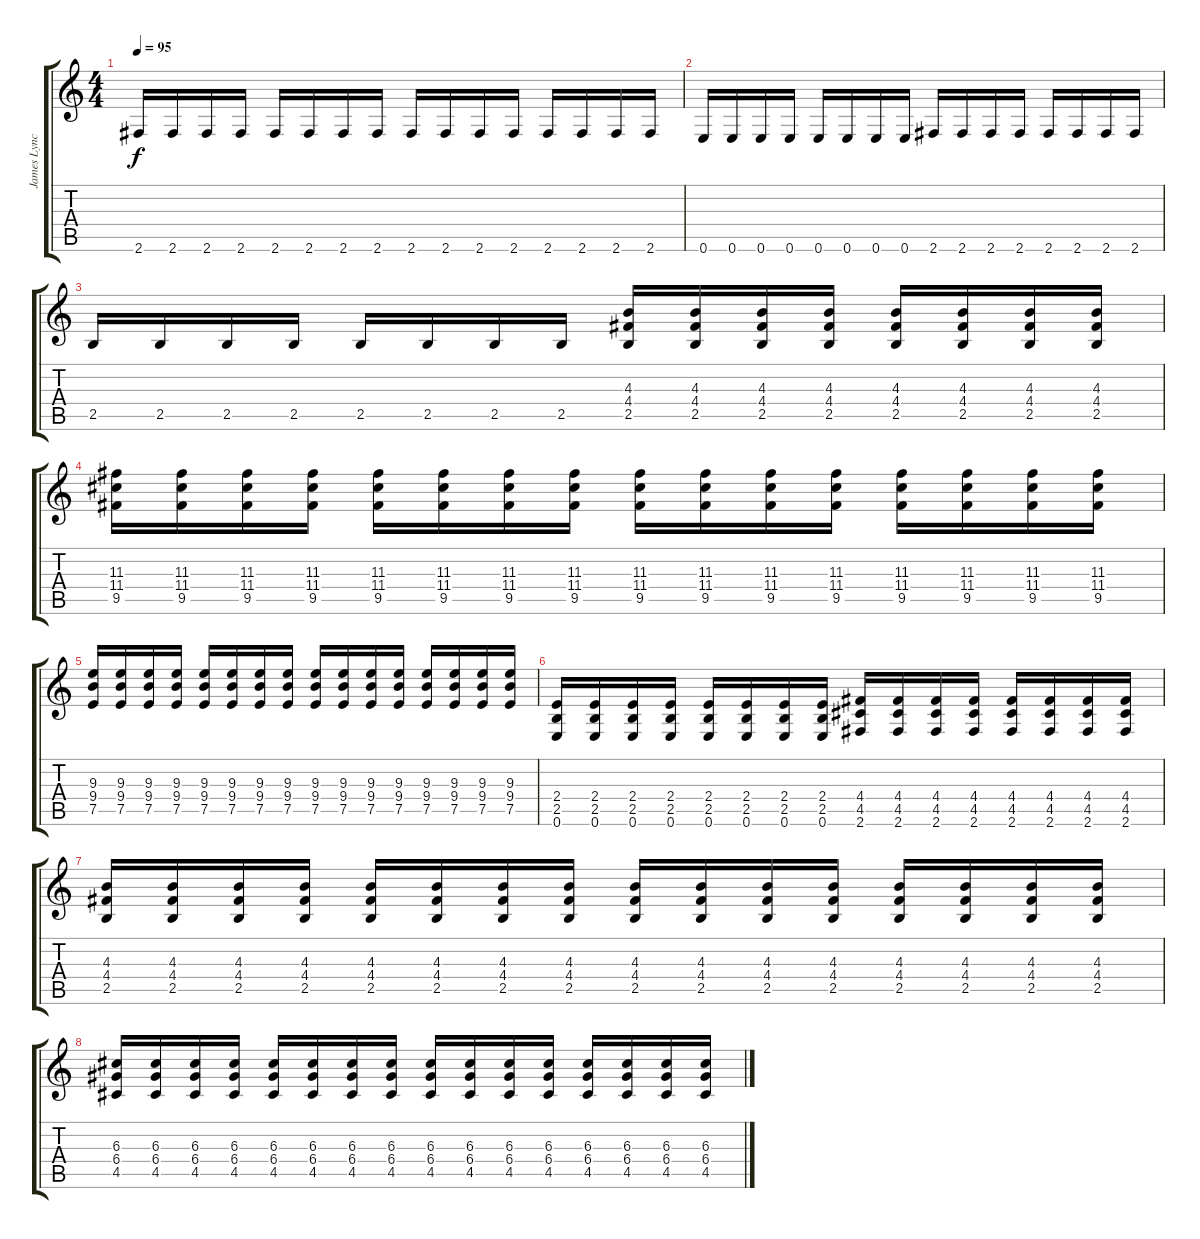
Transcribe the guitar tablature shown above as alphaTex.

\track ("James Lynch - Guitar 1" "James Lync") {instrument overdrivenguitar}
\staff {score tabs}
\tuning (E4 B3 G3 D3 A2 E2) {hide}
\ts (4 4)
\tempo 95
\clef g2
\ks c
2.6.16{dy f} 2.6.16 2.6.16 2.6.16 2.6.16 2.6.16 2.6.16 2.6.16 2.6.16 2.6.16 2.6.16 2.6.16 2.6.16 2.6.16 2.6.16 2.6.16 |
0.6.16 0.6.16 0.6.16 0.6.16 0.6.16 0.6.16 0.6.16 0.6.16 2.6.16 2.6.16 2.6.16 2.6.16 2.6.16 2.6.16 2.6.16 2.6.16 |
2.5.16 2.5.16 2.5.16 2.5.16 2.5.16 2.5.16 2.5.16 2.5.16 (4.3 4.4 2.5).16 (4.3 4.4 2.5).16 (4.3 4.4 2.5).16 (4.3 4.4 2.5).16 (4.3 4.4 2.5).16 (4.3 4.4 2.5).16 (4.3 4.4 2.5).16 (4.3 4.4 2.5).16 |
(11.3 11.4 9.5).16 (11.3 11.4 9.5).16 (11.3 11.4 9.5).16 (11.3 11.4 9.5).16 (11.3 11.4 9.5).16 (11.3 11.4 9.5).16 (11.3 11.4 9.5).16 (11.3 11.4 9.5).16 (11.3 11.4 9.5).16 (11.3 11.4 9.5).16 (11.3 11.4 9.5).16 (11.3 11.4 9.5).16 (11.3 11.4 9.5).16 (11.3 11.4 9.5).16 (11.3 11.4 9.5).16 (11.3 11.4 9.5).16 |
(9.3 9.4 7.5).16 (9.3 9.4 7.5).16 (9.3 9.4 7.5).16 (9.3 9.4 7.5).16 (9.3 9.4 7.5).16 (9.3 9.4 7.5).16 (9.3 9.4 7.5).16 (9.3 9.4 7.5).16 (9.3 9.4 7.5).16 (9.3 9.4 7.5).16 (9.3 9.4 7.5).16 (9.3 9.4 7.5).16 (9.3 9.4 7.5).16 (9.3 9.4 7.5).16 (9.3 9.4 7.5).16 (9.3 9.4 7.5).16 |
(2.4 2.5 0.6).16 (2.4 2.5 0.6).16 (2.4 2.5 0.6).16 (2.4 2.5 0.6).16 (2.4 2.5 0.6).16 (2.4 2.5 0.6).16 (2.4 2.5 0.6).16 (2.4 2.5 0.6).16 (4.4 4.5 2.6).16 (4.4 4.5 2.6).16 (4.4 4.5 2.6).16 (4.4 4.5 2.6).16 (4.4 4.5 2.6).16 (4.4 4.5 2.6).16 (4.4 4.5 2.6).16 (4.4 4.5 2.6).16 |
(4.3 4.4 2.5).16 (4.3 4.4 2.5).16 (4.3 4.4 2.5).16 (4.3 4.4 2.5).16 (4.3 4.4 2.5).16 (4.3 4.4 2.5).16 (4.3 4.4 2.5).16 (4.3 4.4 2.5).16 (4.3 4.4 2.5).16 (4.3 4.4 2.5).16 (4.3 4.4 2.5).16 (4.3 4.4 2.5).16 (4.3 4.4 2.5).16 (4.3 4.4 2.5).16 (4.3 4.4 2.5).16 (4.3 4.4 2.5).16 |
(6.3 6.4 4.5).16{volume 11} (6.3 6.4 4.5).16 (6.3 6.4 4.5).16 (6.3 6.4 4.5).16 (6.3 6.4 4.5).16 (6.3 6.4 4.5).16 (6.3 6.4 4.5).16 (6.3 6.4 4.5).16 (6.3 6.4 4.5).16 (6.3 6.4 4.5).16 (6.3 6.4 4.5).16 (6.3 6.4 4.5).16 (6.3 6.4 4.5).16 (6.3 6.4 4.5).16 (6.3 6.4 4.5).16 (6.3 6.4 4.5).16
